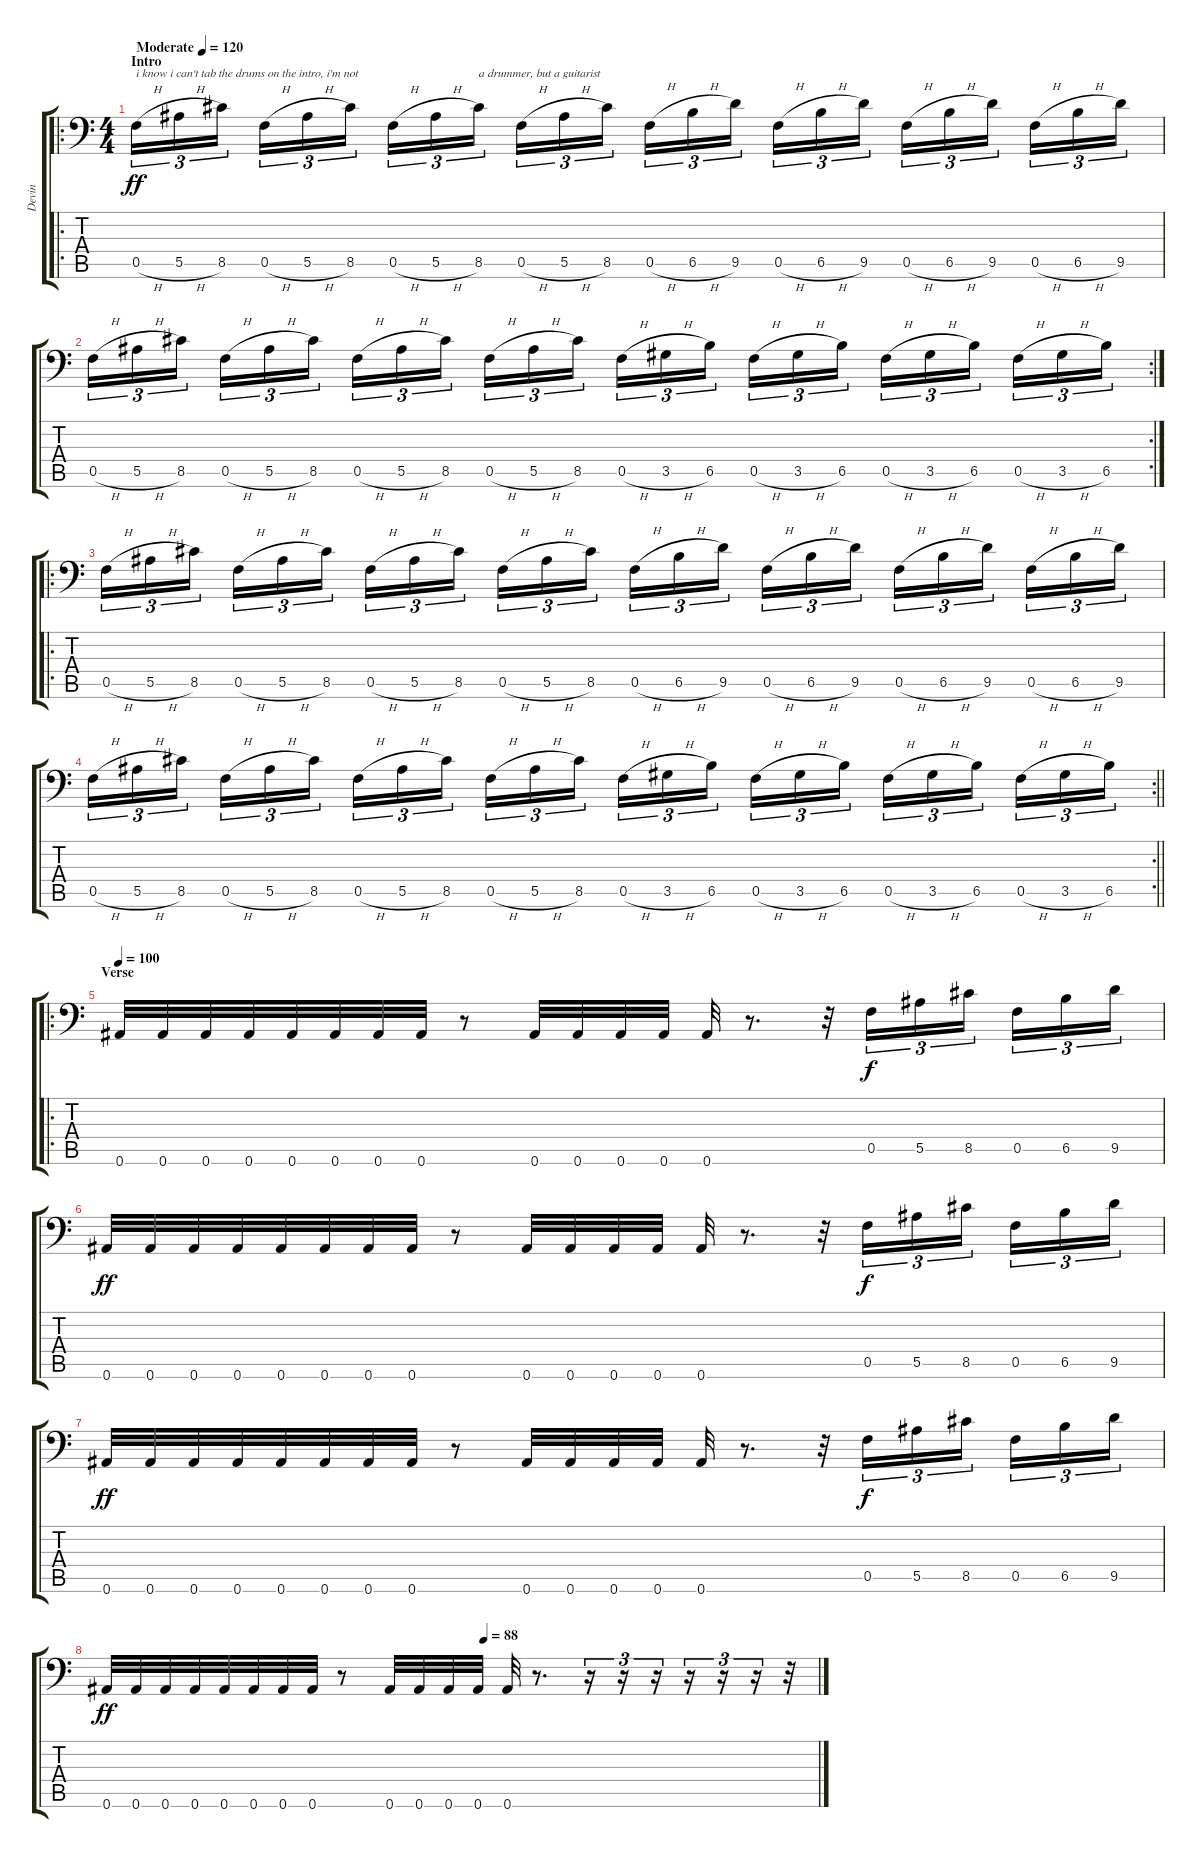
\track ("Devin" "Devin") {instrument distortionguitar}
\staff {score tabs}
\tuning (C4 G3 Eb3 Bb2 F2 Bb1) {hide}
\ro
\ts (4 4)
\section ("" "Intro")
\tempo (120 "Moderate")
\tempo 100
\tempo (120 "Moderate")
\clef f4
\ks c
0.5{h}.16{tu (3 2) txt "i know i can't tab the drums on the intro, i'm not" dy ff instrument distortionguitar} 5.5{h}.16{tu (3 2)} 8.5.16{tu (3 2) beam splitsecondary} 0.5{h}.16{tu (3 2)} 5.5{h}.16{tu (3 2)} 8.5.16{tu (3 2)} 0.5{h}.16{tu (3 2)} 5.5{h}.16{tu (3 2)} 8.5.16{tu (3 2) txt "a drummer, but a guitarist" beam splitsecondary} 0.5{h}.16{tu (3 2)} 5.5{h}.16{tu (3 2)} 8.5.16{tu (3 2)} 0.5{h}.16{tu (3 2)} 6.5{h}.16{tu (3 2)} 9.5.16{tu (3 2) beam splitsecondary} 0.5{h}.16{tu (3 2)} 6.5{h}.16{tu (3 2)} 9.5.16{tu (3 2)} 0.5{h}.16{tu (3 2)} 6.5{h}.16{tu (3 2)} 9.5.16{tu (3 2) beam splitsecondary} 0.5{h}.16{tu (3 2)} 6.5{h}.16{tu (3 2)} 9.5.16{tu (3 2)} |
\rc 2
0.5{h}.16{tu (3 2)} 5.5{h}.16{tu (3 2)} 8.5.16{tu (3 2) beam splitsecondary} 0.5{h}.16{tu (3 2)} 5.5{h}.16{tu (3 2)} 8.5.16{tu (3 2)} 0.5{h}.16{tu (3 2)} 5.5{h}.16{tu (3 2)} 8.5.16{tu (3 2) beam splitsecondary} 0.5{h}.16{tu (3 2)} 5.5{h}.16{tu (3 2)} 8.5.16{tu (3 2)} 0.5{h}.16{tu (3 2)} 3.5{h}.16{tu (3 2)} 6.5.16{tu (3 2) beam splitsecondary} 0.5{h}.16{tu (3 2)} 3.5{h}.16{tu (3 2)} 6.5.16{tu (3 2)} 0.5{h}.16{tu (3 2)} 3.5{h}.16{tu (3 2)} 6.5.16{tu (3 2) beam splitsecondary} 0.5{h}.16{tu (3 2)} 3.5{h}.16{tu (3 2)} 6.5.16{tu (3 2)} |
\ro
0.5{h}.16{tu (3 2)} 5.5{h}.16{tu (3 2)} 8.5.16{tu (3 2) beam splitsecondary} 0.5{h}.16{tu (3 2)} 5.5{h}.16{tu (3 2)} 8.5.16{tu (3 2)} 0.5{h}.16{tu (3 2)} 5.5{h}.16{tu (3 2)} 8.5.16{tu (3 2) beam splitsecondary} 0.5{h}.16{tu (3 2)} 5.5{h}.16{tu (3 2)} 8.5.16{tu (3 2)} 0.5{h}.16{tu (3 2)} 6.5{h}.16{tu (3 2)} 9.5.16{tu (3 2) beam splitsecondary} 0.5{h}.16{tu (3 2)} 6.5{h}.16{tu (3 2)} 9.5.16{tu (3 2)} 0.5{h}.16{tu (3 2)} 6.5{h}.16{tu (3 2)} 9.5.16{tu (3 2) beam splitsecondary} 0.5{h}.16{tu (3 2)} 6.5{h}.16{tu (3 2)} 9.5.16{tu (3 2)} |
\rc 2
\barLineRight lightlight
0.5{h}.16{tu (3 2)} 5.5{h}.16{tu (3 2)} 8.5.16{tu (3 2) beam splitsecondary} 0.5{h}.16{tu (3 2)} 5.5{h}.16{tu (3 2)} 8.5.16{tu (3 2)} 0.5{h}.16{tu (3 2)} 5.5{h}.16{tu (3 2)} 8.5.16{tu (3 2) beam splitsecondary} 0.5{h}.16{tu (3 2)} 5.5{h}.16{tu (3 2)} 8.5.16{tu (3 2)} 0.5{h}.16{tu (3 2)} 3.5{h}.16{tu (3 2)} 6.5.16{tu (3 2) beam splitsecondary} 0.5{h}.16{tu (3 2)} 3.5{h}.16{tu (3 2)} 6.5.16{tu (3 2)} 0.5{h}.16{tu (3 2)} 3.5{h}.16{tu (3 2)} 6.5.16{tu (3 2) beam splitsecondary} 0.5{h}.16{tu (3 2)} 3.5{h}.16{tu (3 2)} 6.5.16{tu (3 2)} |
\ro
\section ("" "Verse")
\tempo 100
0.6.32 0.6.32 0.6.32 0.6.32 0.6.32 0.6.32 0.6.32 0.6.32 r.8 0.6.32 0.6.32 0.6.32 0.6.32 0.6.32 r.8{d} r.32 0.5.16{tu (3 2) dy f} 5.5.16{tu (3 2)} 8.5.16{tu (3 2) beam splitsecondary} 0.5.16{tu (3 2)} 6.5.16{tu (3 2)} 9.5.16{tu (3 2)} |
0.6.32{dy ff} 0.6.32 0.6.32 0.6.32 0.6.32 0.6.32 0.6.32 0.6.32 r.8 0.6.32 0.6.32 0.6.32 0.6.32 0.6.32 r.8{d} r.32 0.5.16{tu (3 2) dy f} 5.5.16{tu (3 2)} 8.5.16{tu (3 2) beam splitsecondary} 0.5.16{tu (3 2)} 6.5.16{tu (3 2)} 9.5.16{tu (3 2)} |
0.6.32{dy ff} 0.6.32 0.6.32 0.6.32 0.6.32 0.6.32 0.6.32 0.6.32 r.8 0.6.32 0.6.32 0.6.32 0.6.32 0.6.32 r.8{d} r.32 0.5.16{tu (3 2) dy f} 5.5.16{tu (3 2)} 8.5.16{tu (3 2) beam splitsecondary} 0.5.16{tu (3 2)} 6.5.16{tu (3 2)} 9.5.16{tu (3 2)} |
\tempo (88 0.53125)
0.6.32{dy ff} 0.6.32 0.6.32 0.6.32 0.6.32 0.6.32 0.6.32 0.6.32 r.8 0.6.32 0.6.32 0.6.32 0.6.32 0.6.32 r.8{d} r.16{tu (3 2)} r.16{tu (3 2)} r.16{tu (3 2)} r.16{tu (3 2)} r.16{tu (3 2)} r.16{tu (3 2)} r.32
